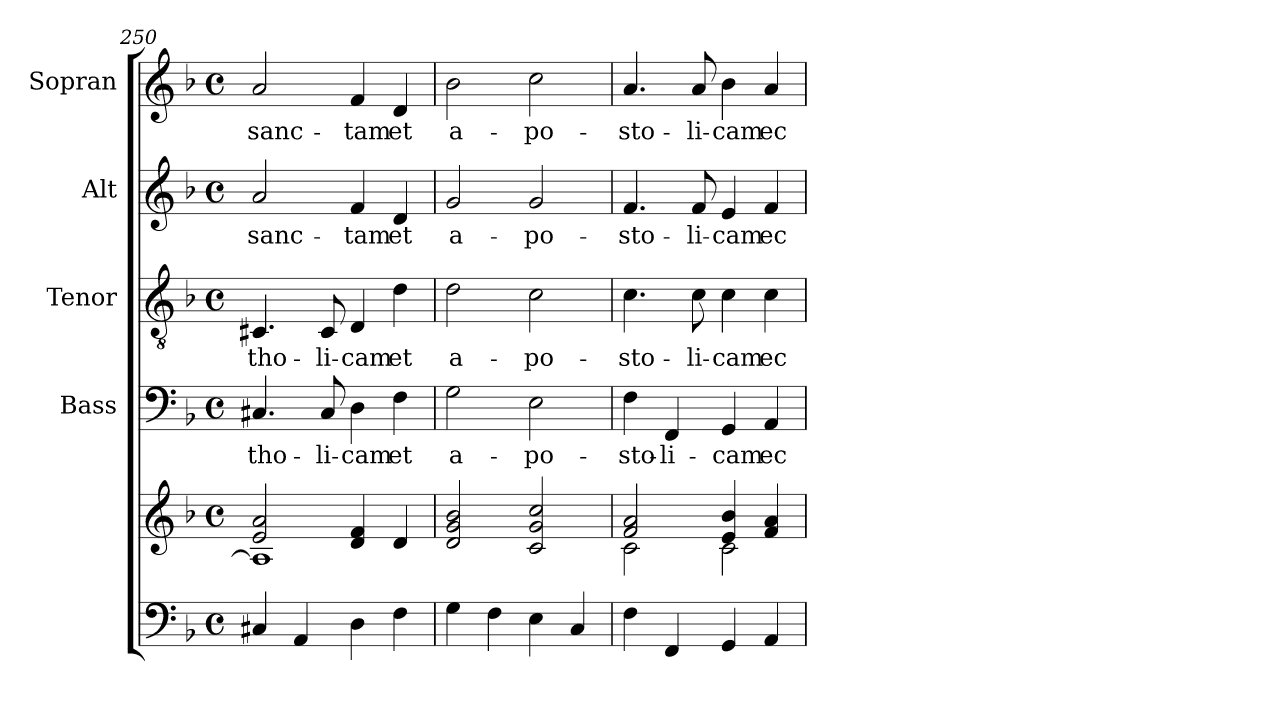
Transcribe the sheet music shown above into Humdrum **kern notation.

**kern	**kern	**kern	**text	**kern	**text	**kern	**text	**kern	**text
*part5	*part5	*part4	*part4	*part3	*part3	*part2	*part2	*part1	*part1
*staff6	*staff5	*staff4	*staff4	*staff3	*staff3	*staff2	*staff2	*staff1	*staff1
*	*	*I"Bass	*	*I"Tenor	*	*I"Alt	*	*I"Sopran	*
*	*	*I'B.	*	*I'T.	*	*I'A.	*	*I'S.	*
*clefF4	*clefG2	*clefF4	*	*clefGv2	*	*clefG2	*	*clefG2	*
*k[b-]	*k[b-]	*k[b-]	*	*k[b-]	*	*k[b-]	*	*k[b-]	*
*F:	*F:	*F:	*	*F:	*	*F:	*	*F:	*
*M4/4	*M4/4	*M4/4	*	*M4/4	*	*M4/4	*	*M4/4	*
*met(c)	*met(c)	*met(c)	*	*met(c)	*	*met(c)	*	*met(c)	*
=250	=250	=250	=250	=250	=250	=250	=250	=250	=250
*	*^	*	*	*	*	*	*	*	*
!	!	!	!	!LO:LY:b	!	!LO:LY:b	!	!LO:LY:b	!	!LO:LY:b
4C#X/	2e/ 2a/	1A]	4.C#X/	-tho-	4.C#X/	-tho-	2a/	sanc-	2a/	sanc-
4AA/	.	.	.	.	.	.	.	.	.	.
!	!	!	!	!LO:LY:b	!	!LO:LY:b	!	!	!	!
.	.	.	8C#/	-li-	8C#/	-li-	.	.	.	.
!	!	!	!	!LO:LY:b	!	!LO:LY:b	!	!LO:LY:b	!	!LO:LY:b
4D\	4d/ 4f/	.	4D\	-cam	4D/	-cam	4f/	-tam	4f/	-tam
!	!	!	!	!LO:LY:b	!	!LO:LY:b	!	!LO:LY:b	!	!LO:LY:b
4F\	4d/	.	4F\	et	4d\	et	4d/	et	4d/	et
*	*v	*v	*	*	*	*	*	*	*	*
=251	=251	=251	=251	=251	=251	=251	=251	=251	=251
!	!	!	!LO:LY:b	!	!LO:LY:b	!	!LO:LY:b	!	!LO:LY:b
4G\	2d/ 2g/ 2b-/	2G\	a-	2d\	a-	2g/	a-	2b-\	a-
4F\	.	.	.	.	.	.	.	.	.
!	!	!	!LO:LY:b	!	!LO:LY:b	!	!LO:LY:b	!	!LO:LY:b
4E\	2c/ 2g/ 2cc/	2E\	-po-	2c\	-po-	2g/	-po-	2cc\	-po-
4C/	.	.	.	.	.	.	.	.	.
=252	=252	=252	=252	=252	=252	=252	=252	=252	=252
*	*^	*	*	*	*	*	*	*	*
!	!	!	!	!LO:LY:b	!	!LO:LY:b	!	!LO:LY:b	!	!LO:LY:b
4F\	2f/ 2a/	2c\	4F\	-sto-	4.c\	-sto-	4.f/	-sto-	4.a/	-sto-
!	!	!	!	!LO:LY:b	!	!	!	!	!	!
4FF/	.	.	4FF/	-li-	.	.	.	.	.	.
!	!	!	!	!	!	!LO:LY:b	!	!LO:LY:b	!	!LO:LY:b
.	.	.	.	.	8c\	-li-	8f/	-li-	8a/	-li-
!	!	!	!	!LO:LY:b	!	!LO:LY:b	!	!LO:LY:b	!	!LO:LY:b
4GG/	4e/ 4b-/	2c\	4GG/	-cam	4c\	-cam	4e/	-cam	4b-\	-cam
!	!	!	!	!LO:LY:b	!	!LO:LY:b	!	!LO:LY:b	!	!LO:LY:b
4AA/	4f/ 4a/	.	4AA/	ec-	4c\	ec-	4f/	ec-	4a/	ec-
*	*v	*v	*	*	*	*	*	*	*	*
=	=	=	=	=	=	=	=	=	=
*-	*-	*-	*-	*-	*-	*-	*-	*-	*-
